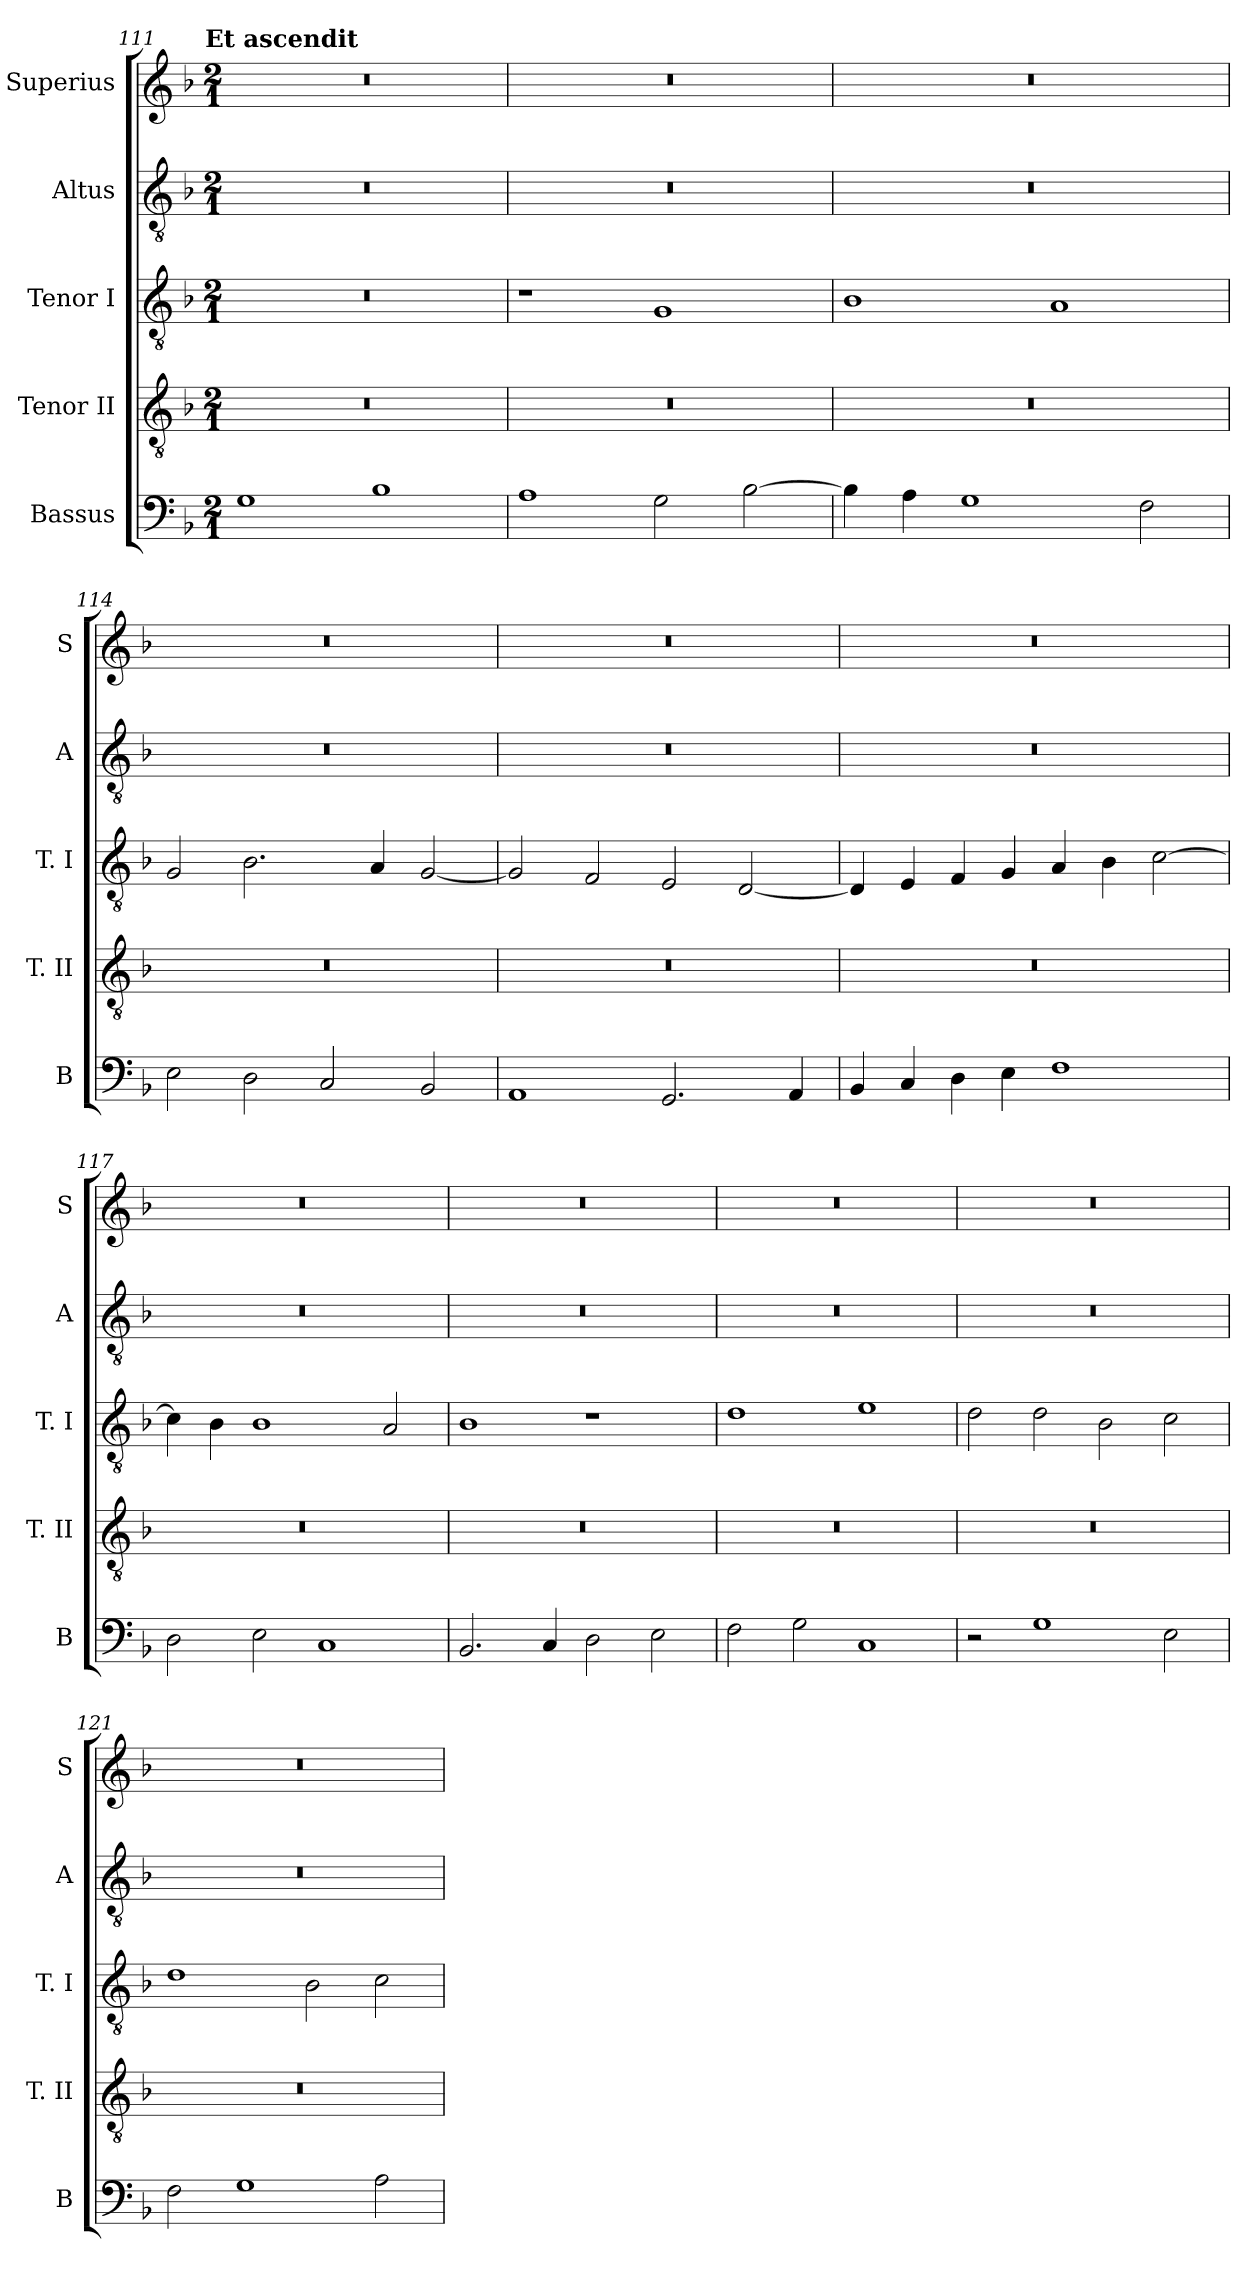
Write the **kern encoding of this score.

**kern	**kern	**kern	**kern	**kern
*part5	*part4	*part3	*part2	*part1
*staff5	*staff4	*staff3	*staff2	*staff1
*I"Bassus	*I"Tenor II	*I"Tenor I	*I"Altus	*I"Superius
*I'B	*I'T. II	*I'T. I	*I'A	*I'S
*clefF4	*clefGv2	*clefGv2	*clefGv2	*clefG2
*k[b-]	*k[b-]	*k[b-]	*k[b-]	*k[b-]
*F:	*F:	*F:	*F:	*F:
!!LO:TX:omd:t=Et ascendit
*M2/1	*M2/1	*M2/1	*M2/1	*M2/1
=111	=111	=111	=111	=111
1G	0r	0r	0r	0r
1B-	.	.	.	.
=112	=112	=112	=112	=112
1A	0r	1r	0r	0r
2G	.	1G	.	.
[2B-	.	.	.	.
=113	=113	=113	=113	=113
4B-]	0r	1B-	0r	0r
4A	.	.	.	.
1G	.	.	.	.
.	.	1A	.	.
2F	.	.	.	.
=114	=114	=114	=114	=114
2E	0r	2G	0r	0r
2D	.	2.B-	.	.
2C	.	.	.	.
.	.	4A	.	.
2BB-	.	[2G	.	.
=115	=115	=115	=115	=115
1AA	0r	2G]	0r	0r
.	.	2F	.	.
2.GG	.	2E	.	.
.	.	[2D	.	.
4AA	.	.	.	.
=116	=116	=116	=116	=116
4BB-	0r	4D]	0r	0r
4C	.	4E	.	.
4D	.	4F	.	.
4E	.	4G	.	.
1F	.	4A	.	.
.	.	4B-	.	.
.	.	[2c	.	.
=117	=117	=117	=117	=117
2D	0r	4c]	0r	0r
.	.	4B-	.	.
2E	.	1B-	.	.
1C	.	.	.	.
.	.	2A	.	.
=118	=118	=118	=118	=118
2.BB-	0r	1B-	0r	0r
4C	.	.	.	.
2D	.	1r	.	.
2E	.	.	.	.
=119	=119	=119	=119	=119
2F	0r	1d	0r	0r
2G	.	.	.	.
1C	.	1e	.	.
=120	=120	=120	=120	=120
2r	0r	2d	0r	0r
1G	.	2d	.	.
.	.	2B-	.	.
2E	.	2c	.	.
=121	=121	=121	=121	=121
2F	0r	1d	0r	0r
1G	.	.	.	.
.	.	2B-	.	.
2A	.	2c	.	.
=	=	=	=	=
*-	*-	*-	*-	*-
